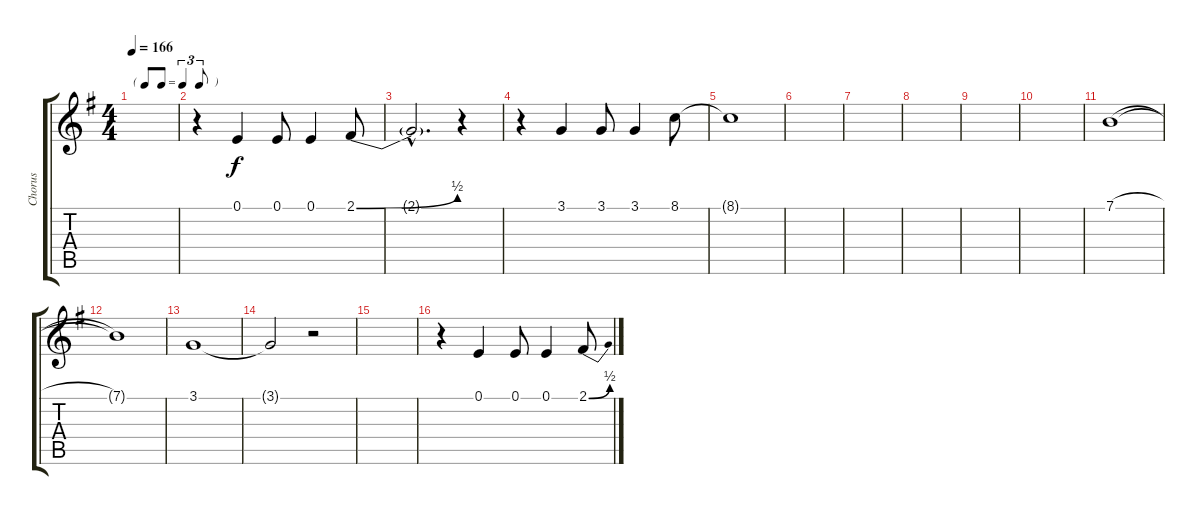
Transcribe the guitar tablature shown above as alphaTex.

\track ("Chorus" "Chorus") {instrument voiceoohs}
\staff {score tabs}
\tuning (E4 B3 G3 D3 A2 E2) {hide}
\ts (4 4)
\tf triplet8th
\tempo 166
\clef g2
\ks g
|
r.4 0.1.4 0.1.8 0.1.4 2.1{be (bend 0 0 60 2)}.8 |
2.1{hac t}.2{d} r.4 |
r.4 3.1.4 3.1.8 3.1.4 8.1.8 |
8.1{t}.1 |
|
|
|
|
|
7.1{h}.1 |
7.1{t}.1 |
3.1.1 |
3.1{t}.2 r.2 |
|
r.4 0.1.4 0.1.8 0.1.4 2.1{be (bend 0 0 60 2)}.8
